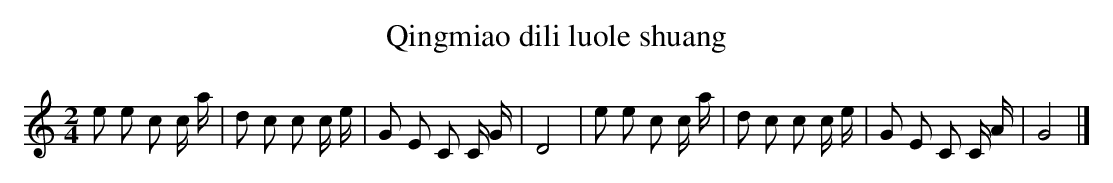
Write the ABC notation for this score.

X:1
T: Qingmiao dili luole shuang
L: 1/8
M: 2/4
K: C
e e c c/ a/ [I:setbarnb 1]|
d c c c/ e/ |
G E C C/ G/ |
D4 |
e e c c/ a/ |
d c c c/ e/ |
G E C C/ A/ |
G4 |]
